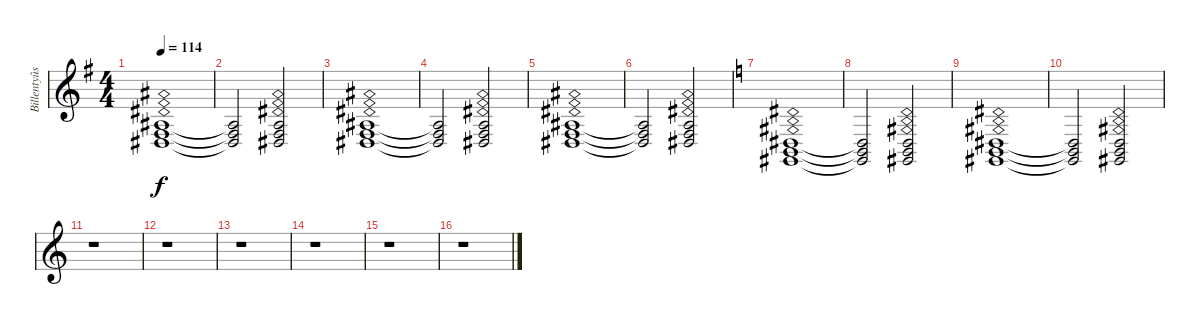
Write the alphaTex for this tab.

\track ("Billentyûs (Mats Olausson)" "Billentyûs") {instrument choiraahs}
\staff {score}
\tuning (E4 B3 G3 D3 A2 E2 B1) {hide}
\ts (4 4)
\tempo 114
\clef g2
\ks g
(3.3{ph 12} 4.4{ph 12} 6.5{ph 12}).1{dy f} |
(3.3{t} 4.4{t} 6.5{t}).2 (2.3{ph 12} 4.4{ph 12} 6.5{ph 12}).2 |
(3.3{ph 12} 4.4{ph 12} 6.5{ph 12}).1 |
(3.3{t} 4.4{t} 6.5{t}).2 (2.3{ph 12} 4.4{ph 12} 6.5{ph 12}).2 |
(3.3{ph 12} 4.4{ph 12} 6.5{ph 12}).1 |
(3.3{t} 4.4{t} 6.5{t}).2 (2.3{ph 12} 4.4{ph 12} 6.5{ph 12}).2 |
\ks c
(1.4{ph 12} 2.5{ph 12} 4.6{ph 12}).1 |
(1.4{t} 2.5{t} 4.6{t}).2 (0.4{ph 12} 2.5{ph 12} 4.6{ph 12}).2 |
(1.4{ph 12} 2.5{ph 12} 4.6{ph 12}).1 |
(1.4{t} 2.5{t} 4.6{t}).2 (0.4{ph 12} 2.5{ph 12} 4.6{ph 12}).2 |
r.1 |
r.1 |
r.1 |
r.1 |
r.1 |
r.1
